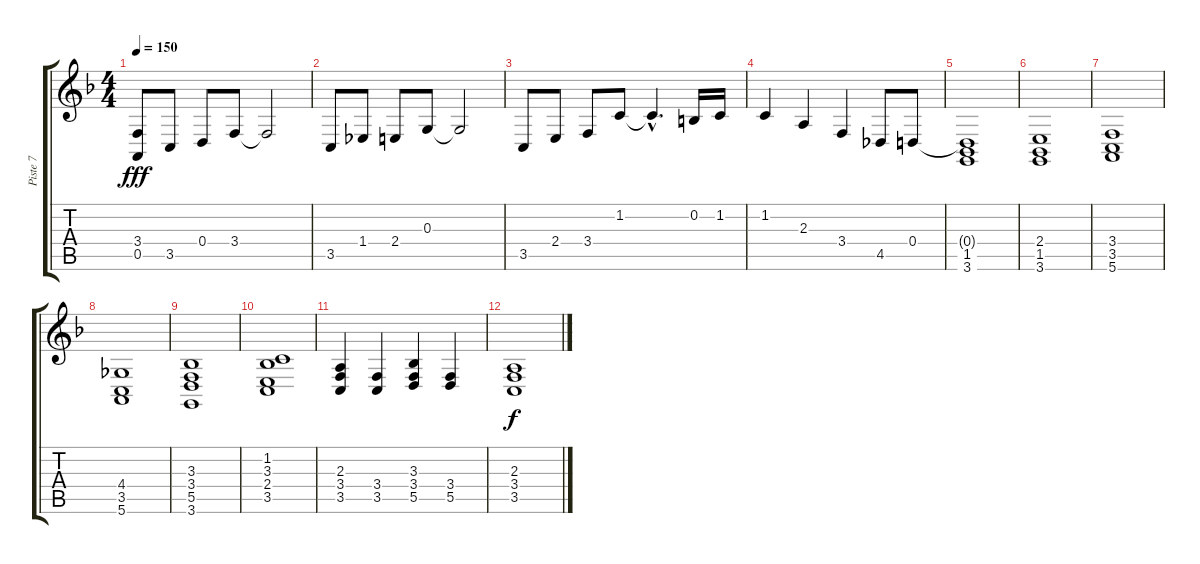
\track ("Piste 7" "Piste 7") {instrument brightacousticpiano}
\staff {score tabs}
\tuning (E4 B3 G3 D3 A2 E2) {hide}
\ts (4 4)
\tempo 150
\clef g2
\ks f
(3.4 0.5).8{dy fff} 3.5.8 0.4.8 3.4.8 3.4{t}.2 |
3.5.8 1.4.8 2.4.8 0.3.8 0.3{t}.2 |
3.5.8 2.4.8 3.4.8 1.2.8 1.2{hac t}.4{d} 0.2.16 1.2.16 |
1.2.4 2.3.4 3.4.4 4.5.8 0.4.8 |
(0.4{t} 1.5 3.6).1 |
(2.4 1.5 3.6).1 |
(3.4 3.5 5.6).1 |
(4.4 3.5 5.6).1 |
(3.3 3.4 5.5 3.6).1 |
(1.2 3.3 2.4 3.5).1 |
(2.3 3.4 3.5).4 (3.4 3.5).4 (3.3 3.4 5.5).4 (3.4 5.5).4 |
(2.3 3.4 3.5).1{dy f}
